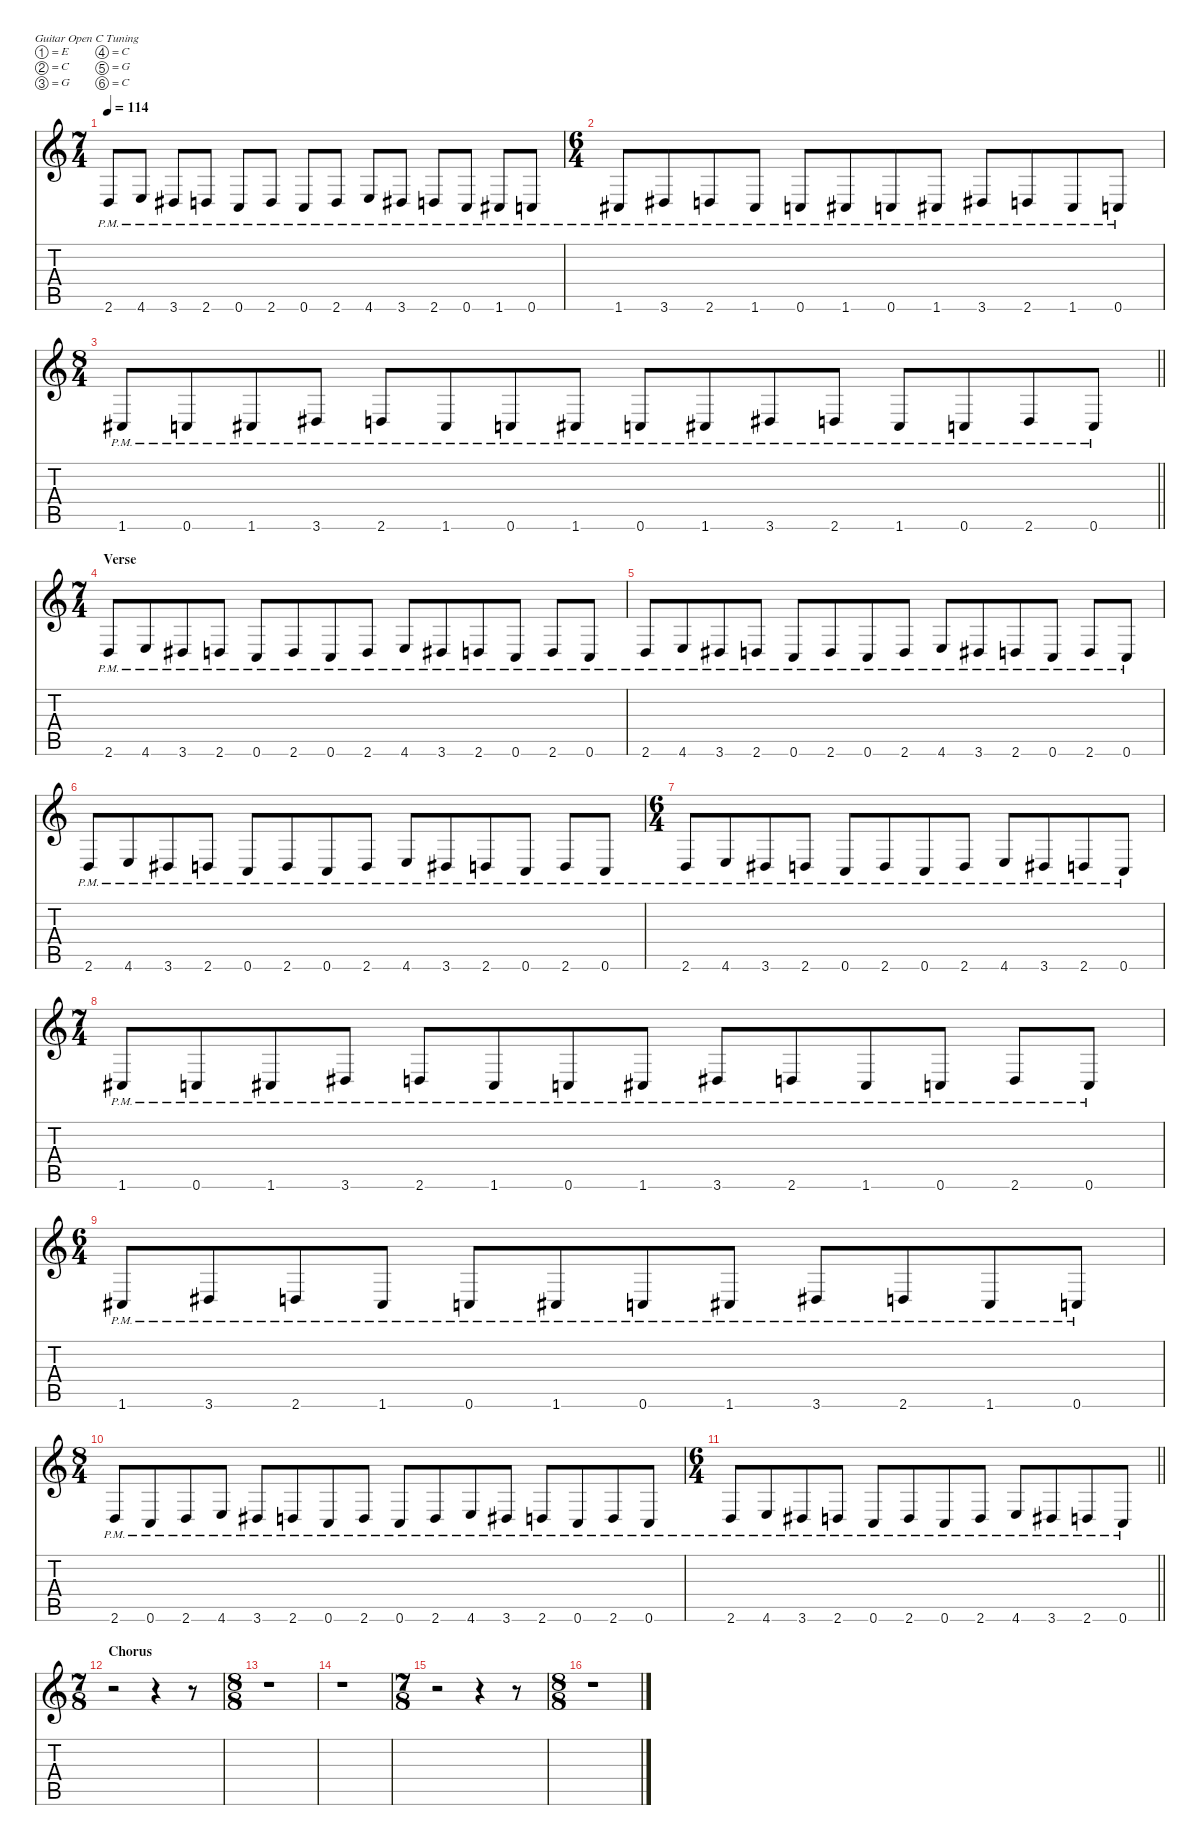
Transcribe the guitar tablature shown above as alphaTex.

\defaultSystemsLayout 4
\hideDynamics
\bracketExtendMode nobrackets
\singleTrackTrackNamePolicy hidden
\multiTrackTrackNamePolicy hidden
\firstSystemTrackNameMode fullname
\firstSystemTrackNameOrientation horizontal
\otherSystemsTrackNameOrientation horizontal
\track ("GTR Overd 3-hid" "od.guit.") {instrument overdrivenguitar}
\staff {score tabs}
\tuning (E4 C4 G3 C3 G2 C2)
\ts (7 4)
\tempo 114
\clef g2
\ks c
2.6{pm}.8{dy f beam Up} 4.6{pm}.8{beam Up} 3.6{pm acc #}.8{beam Up} 2.6{pm}.8{beam Up} 0.6{pm}.8{beam Up} 2.6{pm}.8{beam Up} 0.6{pm}.8{beam Up} 2.6{pm}.8{beam Up} 4.6{pm}.8{beam Up} 3.6{pm acc #}.8{beam Up} 2.6{pm}.8{beam Up} 0.6{pm}.8{beam Up} 1.6{pm acc #}.8{beam Up} 0.6{pm}.8{beam Up} |
\ts (6 4)
\beaming (8 4 4 4 4)
1.6{pm acc #}.8{beam Up} 3.6{pm acc #}.8{beam Up} 2.6{pm}.8{beam Up} 1.6{pm acc #}.8{beam Up} 0.6{pm}.8{beam Up} 1.6{pm acc #}.8{beam Up} 0.6{pm}.8{beam Up} 1.6{pm acc #}.8{beam Up} 3.6{pm acc #}.8{beam Up} 2.6{pm}.8{beam Up} 1.6{pm acc #}.8{beam Up} 0.6{pm}.8{beam Up} |
\ts (8 4)
\beaming (8 4 4 4 4)
\barLineRight lightlight
1.6{pm acc #}.8{beam Up} 0.6{pm}.8{beam Up} 1.6{pm acc #}.8{beam Up} 3.6{pm acc #}.8{beam Up} 2.6{pm}.8{beam Up} 1.6{pm acc #}.8{beam Up} 0.6{pm}.8{beam Up} 1.6{pm acc #}.8{beam Up} 0.6{pm}.8{beam Up} 1.6{pm acc #}.8{beam Up} 3.6{pm acc #}.8{beam Up} 2.6{pm}.8{beam Up} 1.6{pm acc #}.8{beam Up} 0.6{pm}.8{beam Up} 2.6{pm}.8{beam Up} 0.6{pm}.8{beam Up} |
\ts (7 4)
\beaming (8 4 4 4 4)
\section ("" "Verse")
2.6{pm}.8{beam Up} 4.6{pm}.8{beam Up} 3.6{pm acc #}.8{beam Up} 2.6{pm}.8{beam Up} 0.6{pm}.8{beam Up} 2.6{pm}.8{beam Up} 0.6{pm}.8{beam Up} 2.6{pm}.8{beam Up} 4.6{pm}.8{beam Up} 3.6{pm acc #}.8{beam Up} 2.6{pm}.8{beam Up} 0.6{pm}.8{beam Up} 2.6{pm}.8{beam Up} 0.6{pm}.8{beam Up} |
2.6{pm}.8{beam Up} 4.6{pm}.8{beam Up} 3.6{pm acc #}.8{beam Up} 2.6{pm}.8{beam Up} 0.6{pm}.8{beam Up} 2.6{pm}.8{beam Up} 0.6{pm}.8{beam Up} 2.6{pm}.8{beam Up} 4.6{pm}.8{beam Up} 3.6{pm acc #}.8{beam Up} 2.6{pm}.8{beam Up} 0.6{pm}.8{beam Up} 2.6{pm}.8{beam Up} 0.6{pm}.8{beam Up} |
2.6{pm}.8{beam Up} 4.6{pm}.8{beam Up} 3.6{pm acc #}.8{beam Up} 2.6{pm}.8{beam Up} 0.6{pm}.8{beam Up} 2.6{pm}.8{beam Up} 0.6{pm}.8{beam Up} 2.6{pm}.8{beam Up} 4.6{pm}.8{beam Up} 3.6{pm acc #}.8{beam Up} 2.6{pm}.8{beam Up} 0.6{pm}.8{beam Up} 2.6{pm}.8{beam Up} 0.6{pm}.8{beam Up} |
\ts (6 4)
\beaming (8 4 4 4 4)
2.6{pm}.8{beam Up} 4.6{pm}.8{beam Up} 3.6{pm acc #}.8{beam Up} 2.6{pm}.8{beam Up} 0.6{pm}.8{beam Up} 2.6{pm}.8{beam Up} 0.6{pm}.8{beam Up} 2.6{pm}.8{beam Up} 4.6{pm}.8{beam Up} 3.6{pm acc #}.8{beam Up} 2.6{pm}.8{beam Up} 0.6{pm}.8{beam Up} |
\ts (7 4)
\beaming (8 4 4 4 4)
1.6{pm acc #}.8{beam Up} 0.6{pm}.8{beam Up} 1.6{pm acc #}.8{beam Up} 3.6{pm acc #}.8{beam Up} 2.6{pm}.8{beam Up} 1.6{pm acc #}.8{beam Up} 0.6{pm}.8{beam Up} 1.6{pm acc #}.8{beam Up} 3.6{pm acc #}.8{beam Up} 2.6{pm}.8{beam Up} 1.6{pm acc #}.8{beam Up} 0.6{pm}.8{beam Up} 2.6{pm}.8{beam Up} 0.6{pm}.8{beam Up} |
\ts (6 4)
\beaming (8 4 4 4 4)
1.6{pm acc #}.8{beam Up} 3.6{pm acc #}.8{beam Up} 2.6{pm}.8{beam Up} 1.6{pm acc #}.8{beam Up} 0.6{pm}.8{beam Up} 1.6{pm acc #}.8{beam Up} 0.6{pm}.8{beam Up} 1.6{pm acc #}.8{beam Up} 3.6{pm acc #}.8{beam Up} 2.6{pm}.8{beam Up} 1.6{pm acc #}.8{beam Up} 0.6{pm}.8{beam Up} |
\ts (8 4)
\beaming (8 4 4 4 4)
2.6{pm}.8{beam Up} 0.6{pm}.8{beam Up} 2.6{pm}.8{beam Up} 4.6{pm}.8{beam Up} 3.6{pm acc #}.8{beam Up} 2.6{pm}.8{beam Up} 0.6{pm}.8{beam Up} 2.6{pm}.8{beam Up} 0.6{pm}.8{beam Up} 2.6{pm}.8{beam Up} 4.6{pm}.8{beam Up} 3.6{pm acc #}.8{beam Up} 2.6{pm}.8{beam Up} 0.6{pm}.8{beam Up} 2.6{pm}.8{beam Up} 0.6{pm}.8{beam Up} |
\ts (6 4)
\beaming (8 4 4 4 4)
\barLineRight lightlight
2.6{pm}.8{beam Up} 4.6{pm}.8{beam Up} 3.6{pm acc #}.8{beam Up} 2.6{pm}.8{beam Up} 0.6{pm}.8{beam Up} 2.6{pm}.8{beam Up} 0.6{pm}.8{beam Up} 2.6{pm}.8{beam Up} 4.6{pm}.8{beam Up} 3.6{pm acc #}.8{beam Up} 2.6{pm}.8{beam Up} 0.6{pm}.8{beam Up} |
\ts (7 8)
\beaming (8 4 4 4 4)
\section ("" "Chorus")
r.2{beam Down} r.4{beam Down} r.8{beam Down} |
\ts (8 8)
\beaming (8 4 4 4 4)
r.1{beam Down} |
r.1{beam Down} |
\ts (7 8)
\beaming (8 4 4 4 4)
r.2{beam Down} r.4{beam Down} r.8{beam Down} |
\ts (8 8)
\beaming (8 4 4 4 4)
r.1{beam Down}
